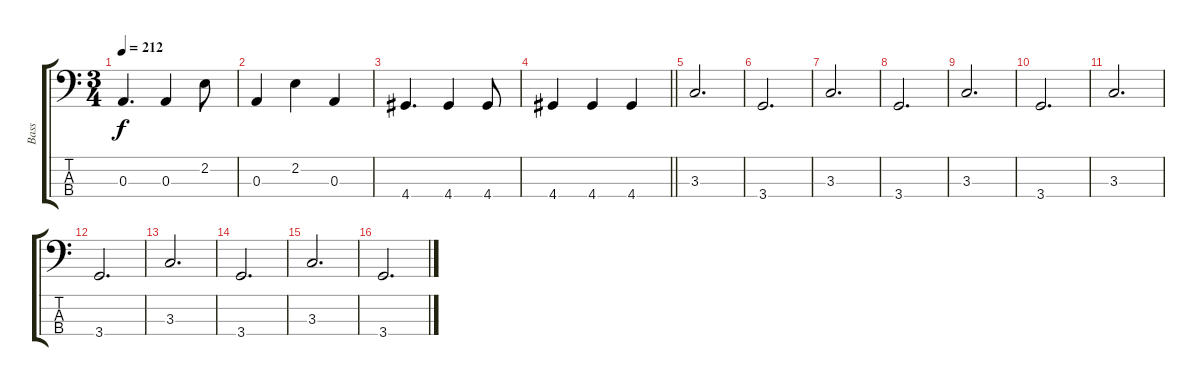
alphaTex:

\track ("Bass" "Bass") {instrument electricbassfinger}
\staff {score tabs}
\tuning (G2 D2 A1 E1) {hide}
\ts (3 4)
\tempo 212
\clef f4
\ks c
0.3.4{d dy f} 0.3.4 2.2.8 |
0.3.4 2.2.4 0.3.4 |
4.4.4{d} 4.4.4 4.4.8 |
\barLineRight lightlight
4.4.4 4.4.4 4.4.4 |
3.3.2{d} |
3.4.2{d} |
3.3.2{d} |
3.4.2{d} |
3.3.2{d} |
3.4.2{d} |
3.3.2{d} |
3.4.2{d} |
3.3.2{d} |
3.4.2{d} |
3.3.2{d} |
3.4.2{d}
